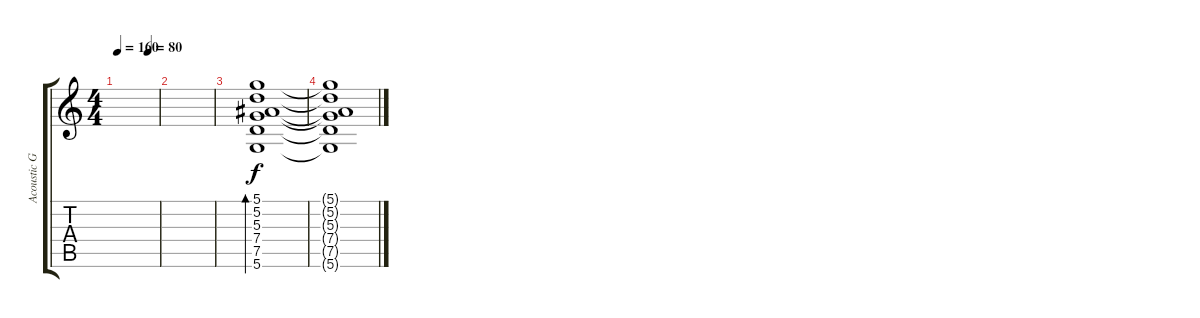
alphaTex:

\track ("Acoustic Guitar II" "Acoustic G") {instrument acousticguitarsteel}
\staff {score tabs}
\tuning (D4 A3 F3 C3 G2 D2) {hide}
\ts (4 4)
\tempo 160
\tempo (80 0.75)
\clef g2
\ks c
|
|
(5.1 5.2 5.3 7.4 7.5 5.6).1{bd 60} |
(5.1{t} 5.2{t} 5.3{t} 7.4{t} 7.5{t} 5.6{t}).1
